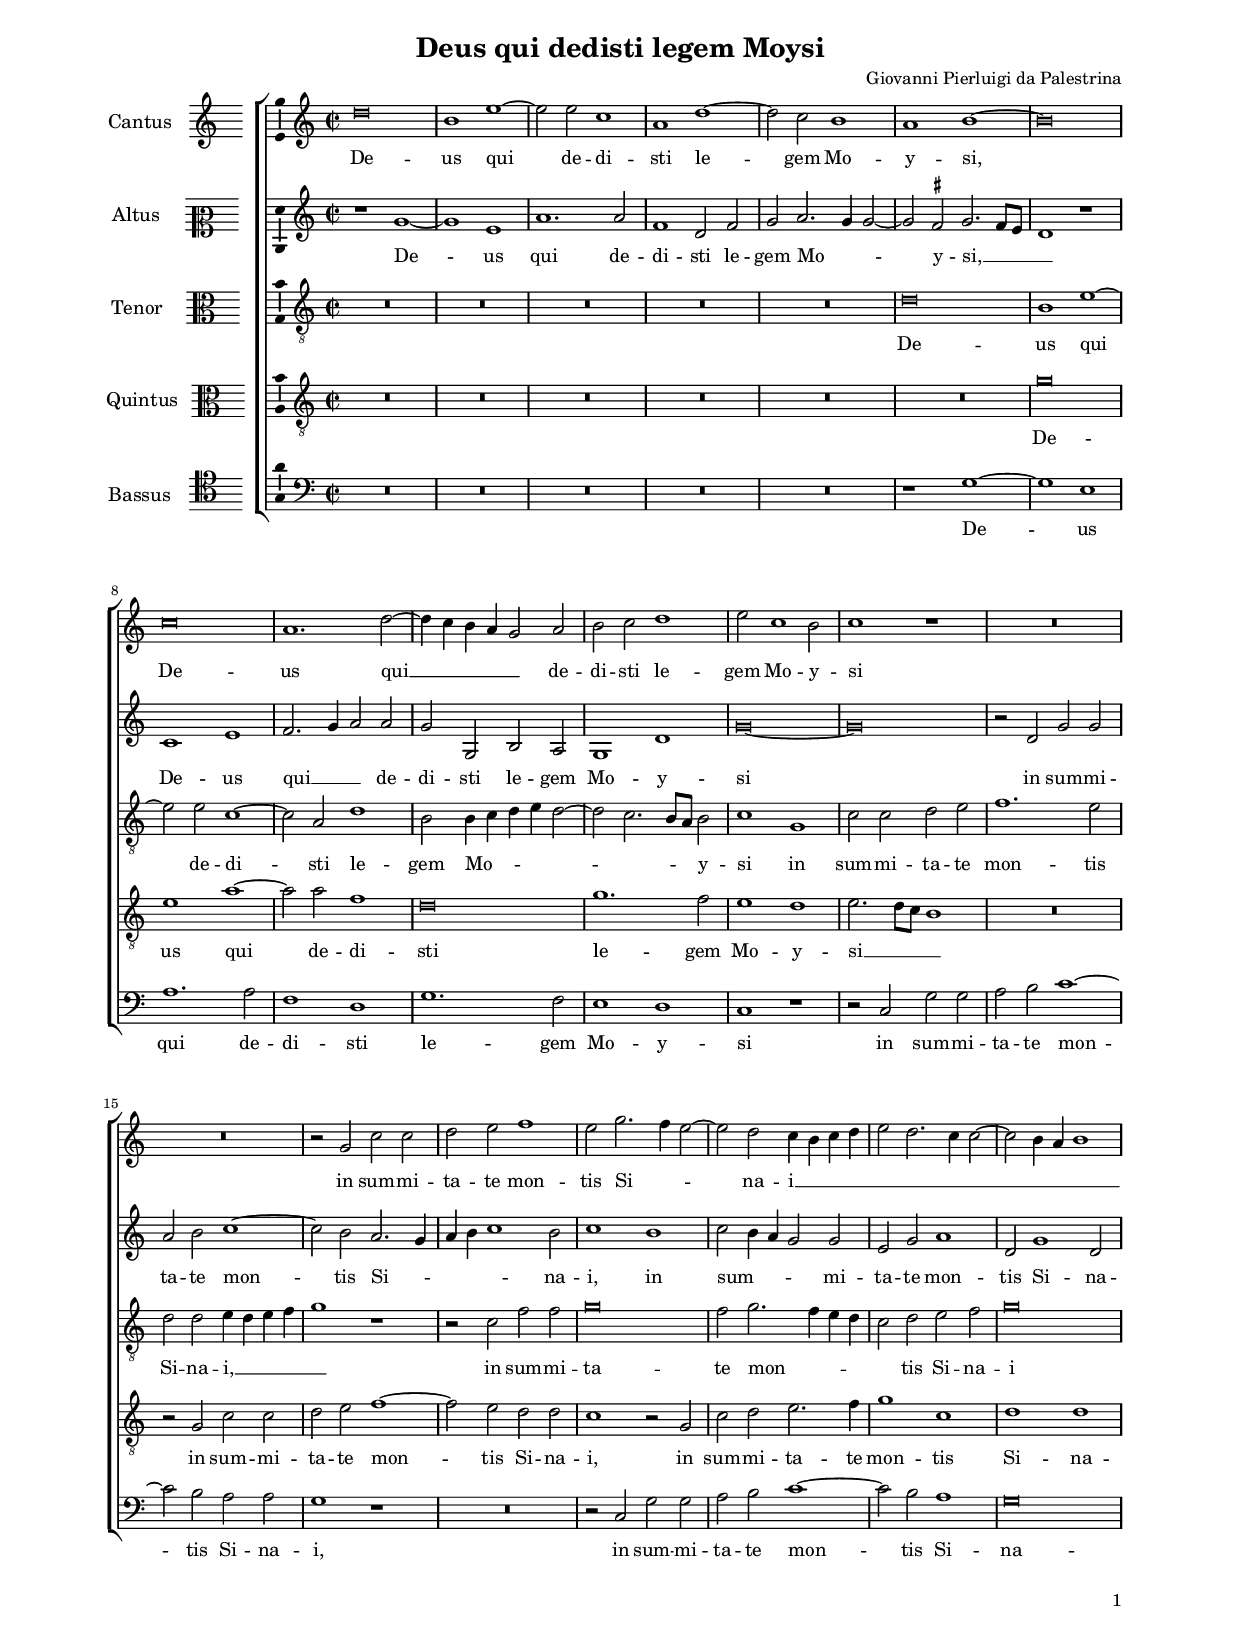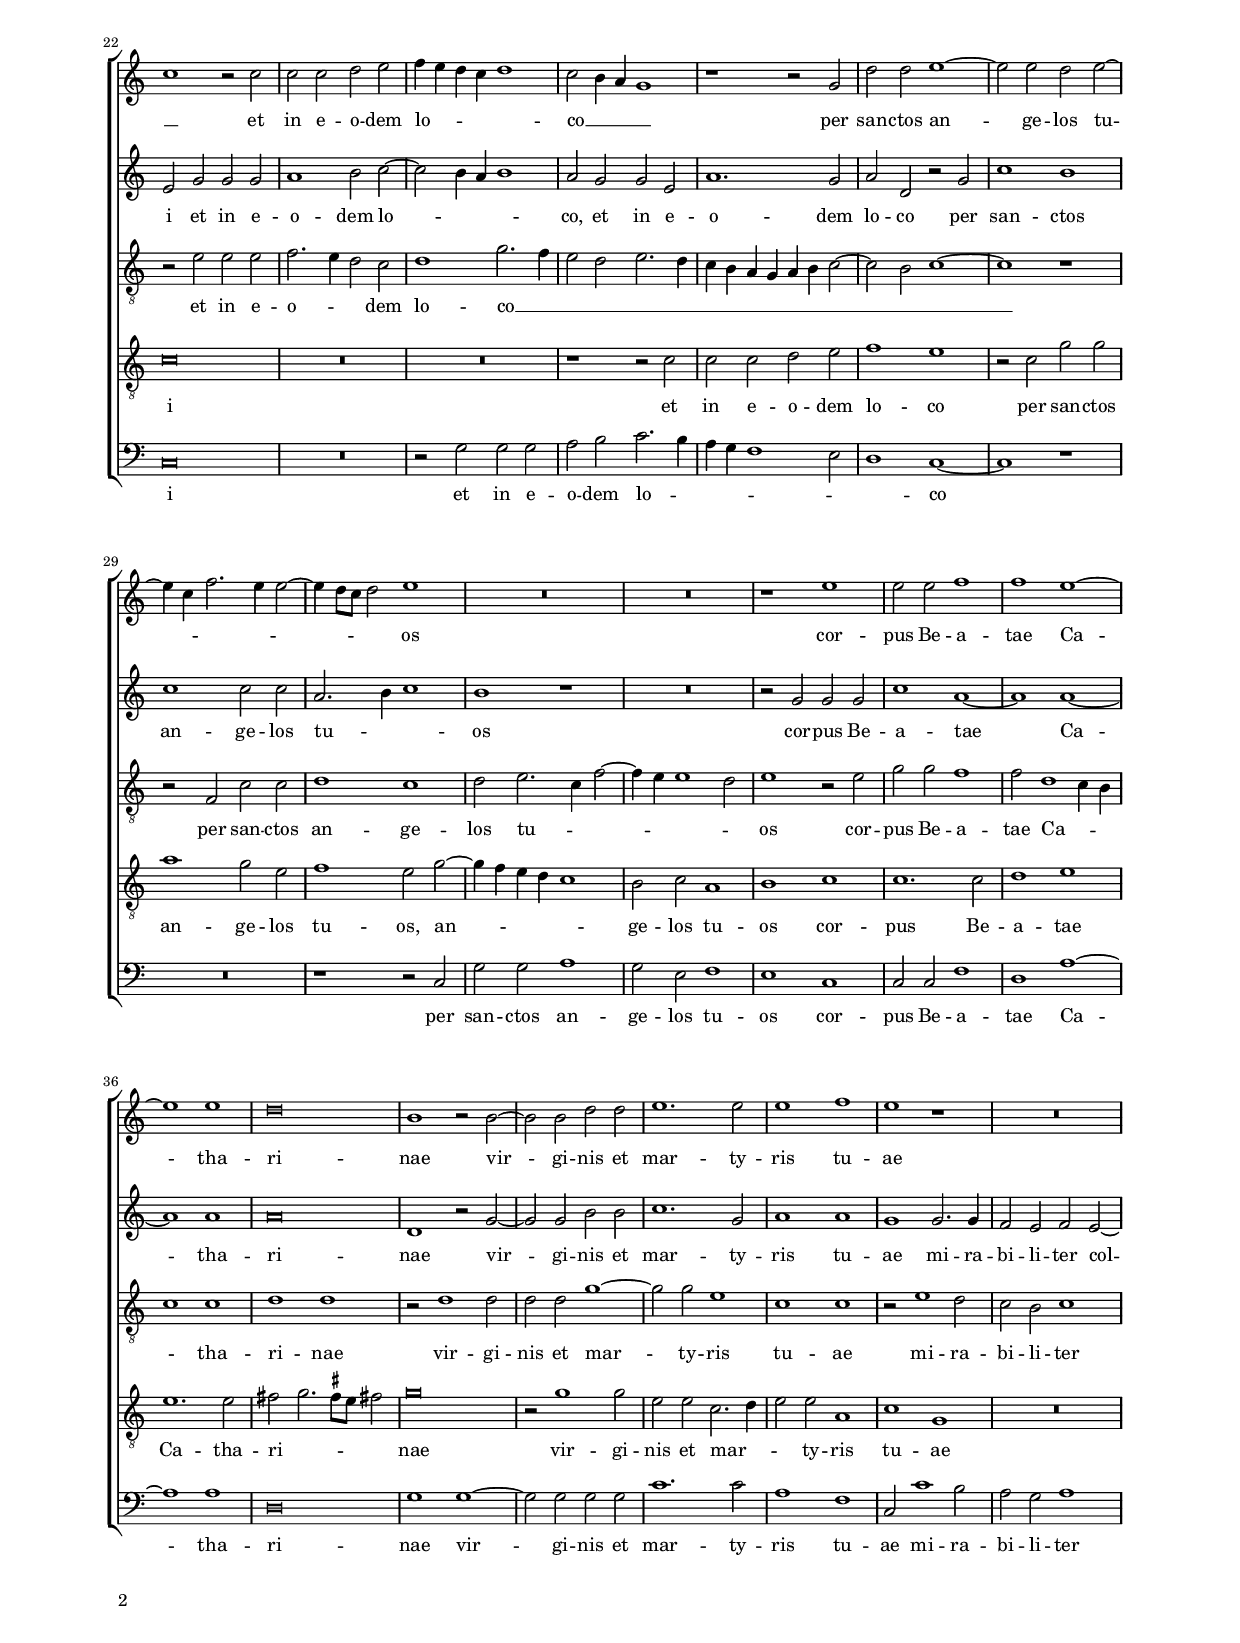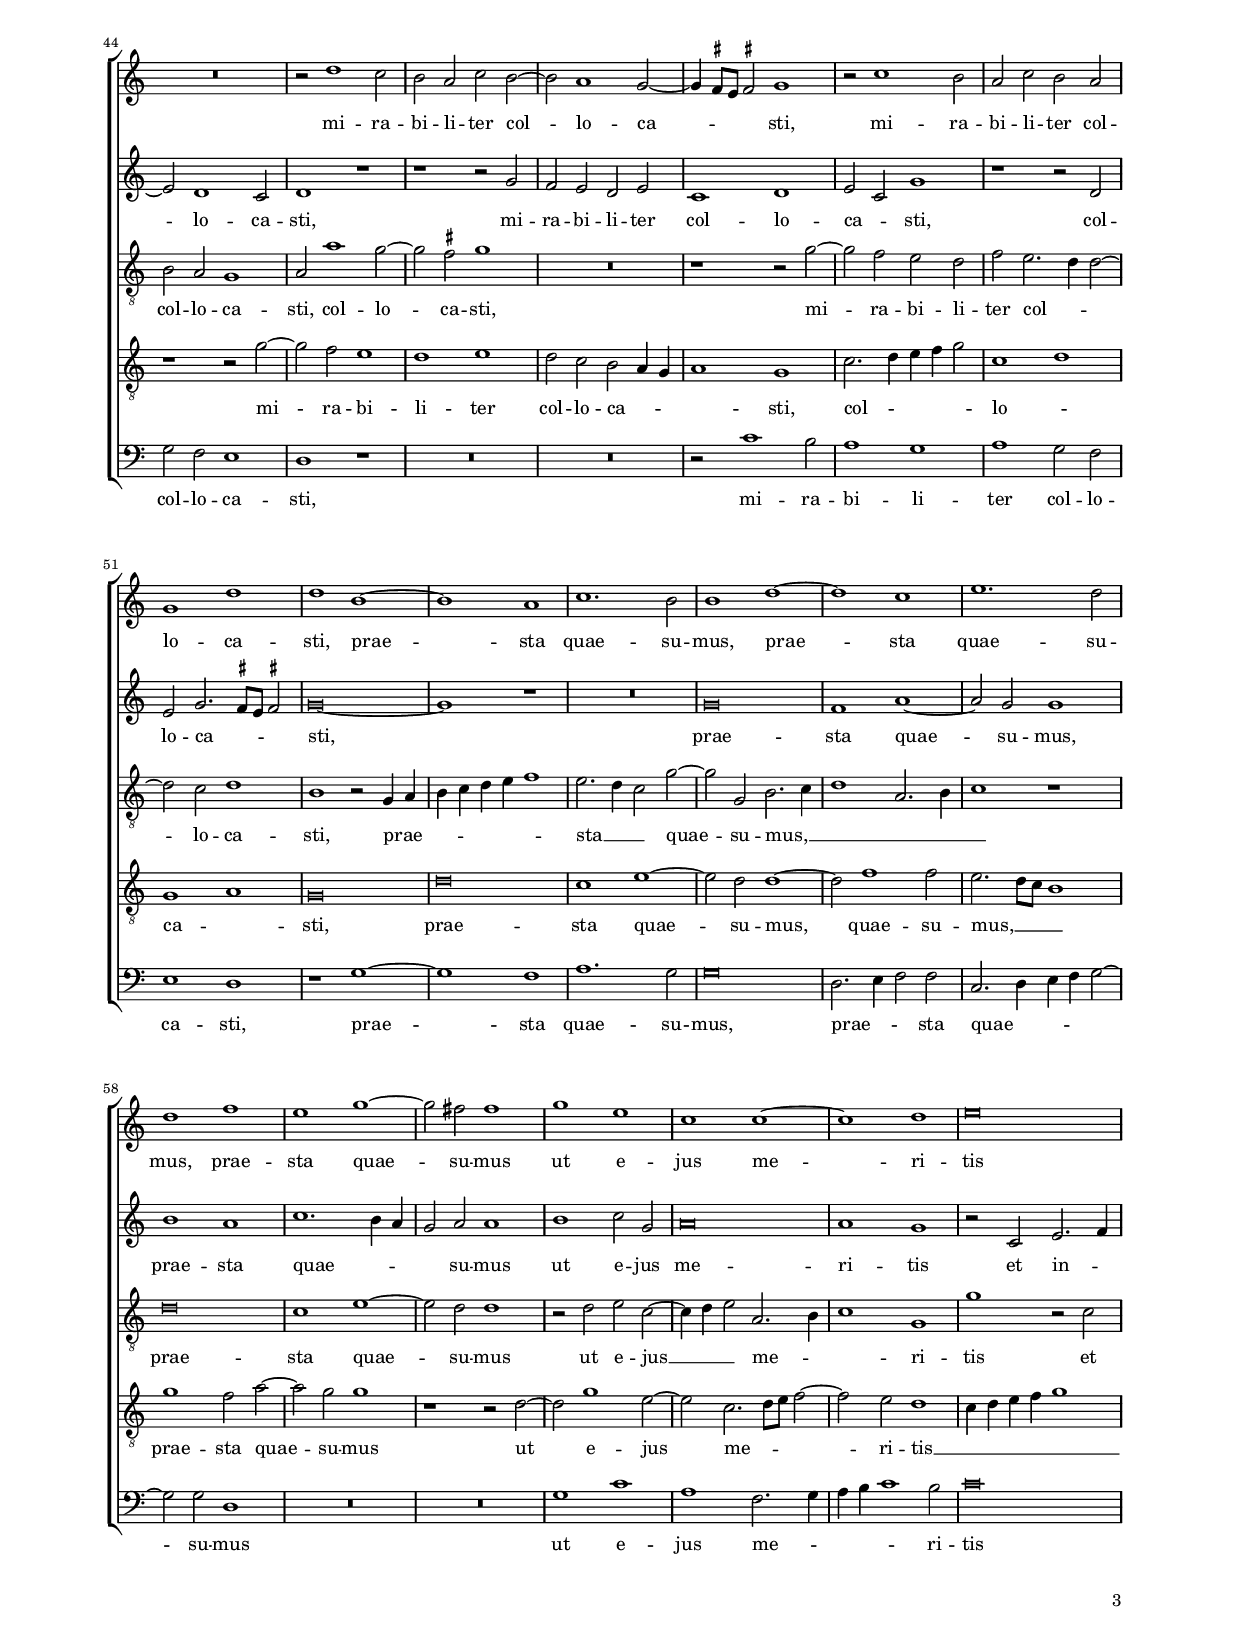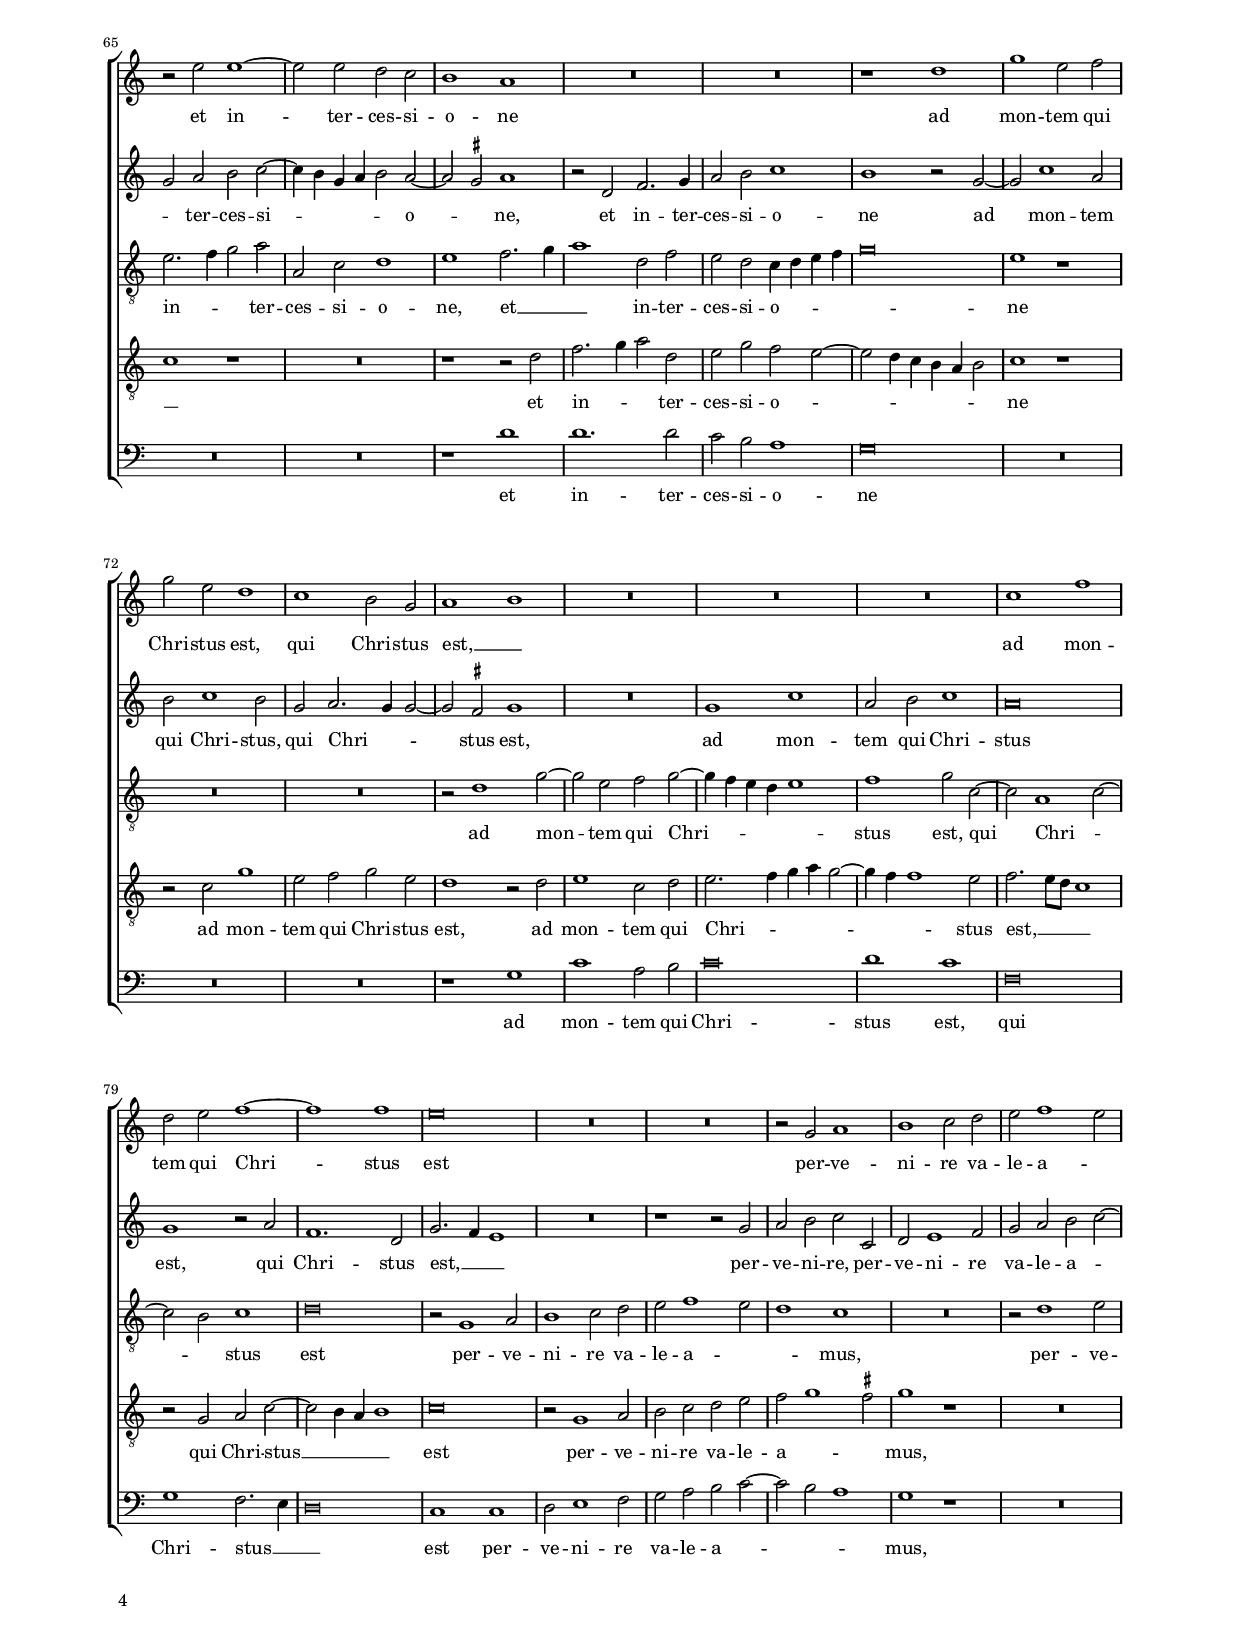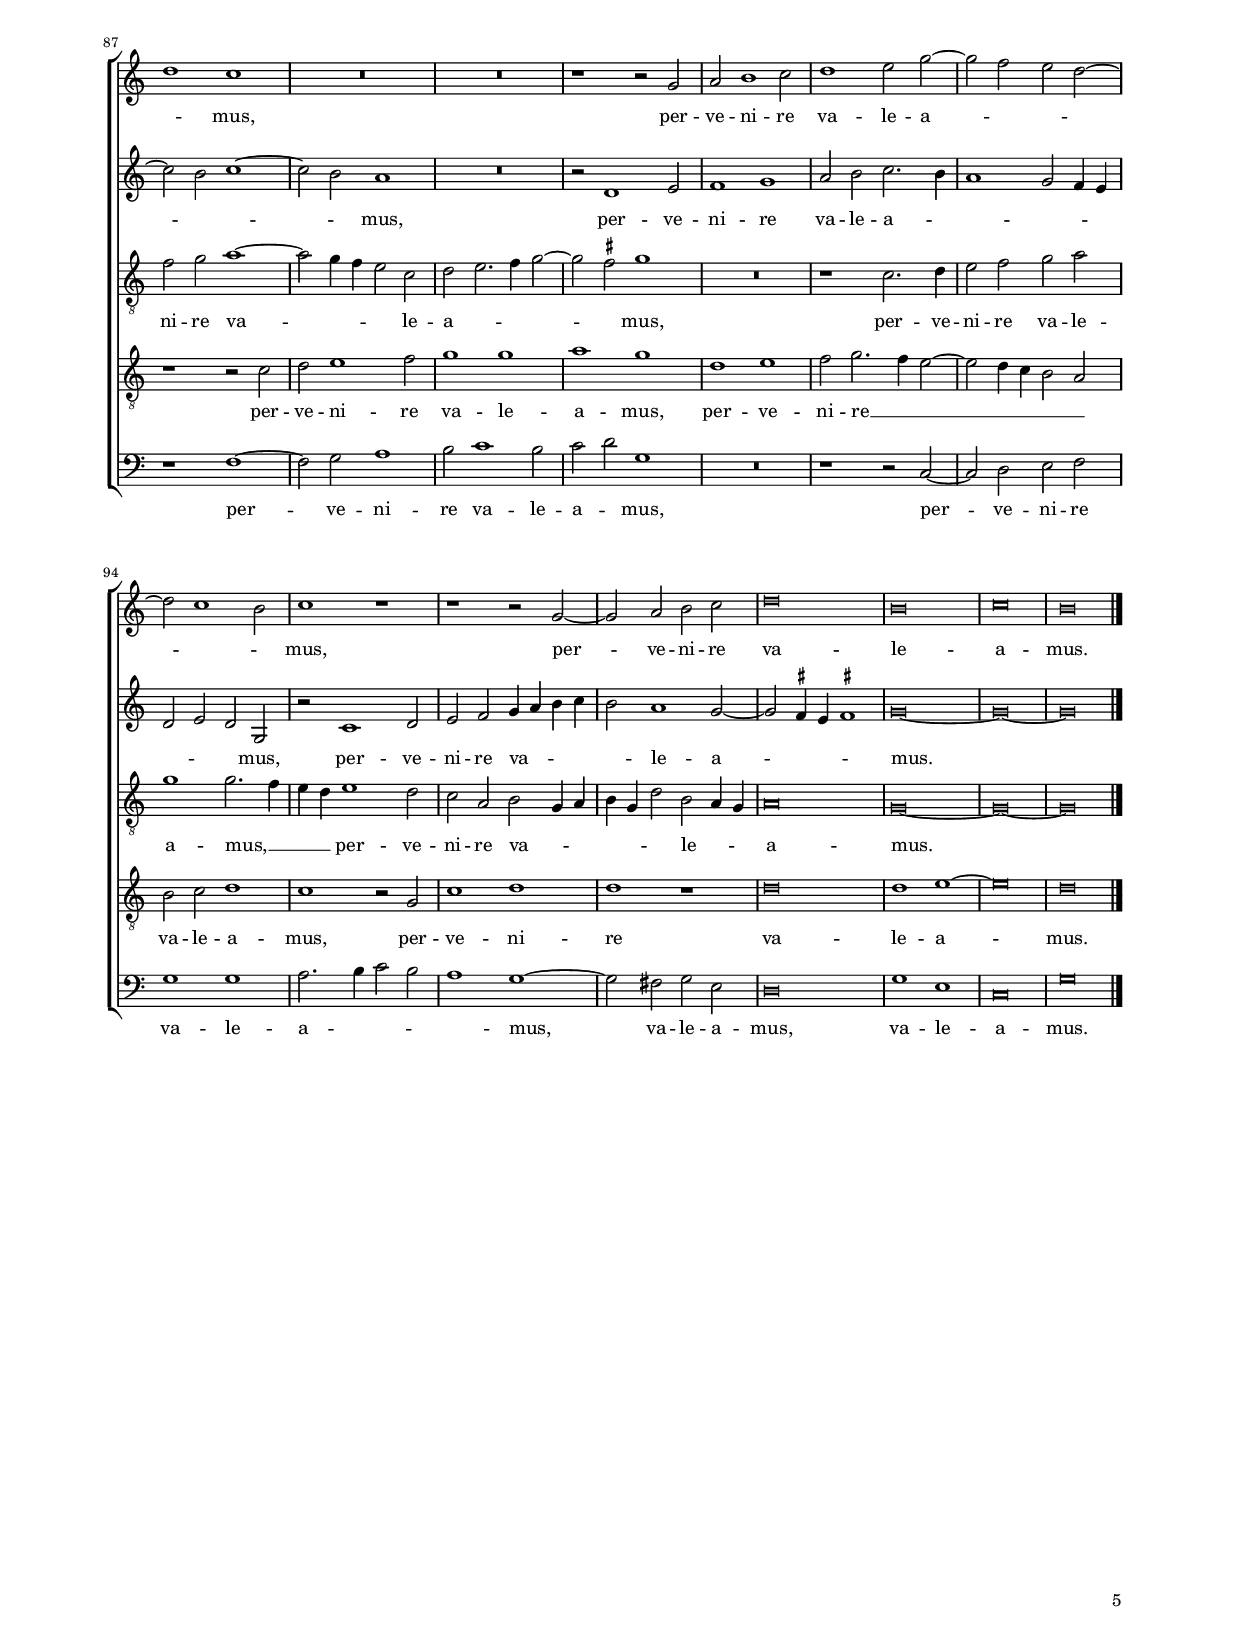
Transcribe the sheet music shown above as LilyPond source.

\header
{
  title="Deus qui dedisti legem Moysi"
  composer="Giovanni Pierluigi da Palestrina"
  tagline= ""
}

\version "2.20.0"
\language deutsch
#(set-global-staff-size 15)
% #(set-default-paper-size "letter")
#(ly:set-option 'point-and-click #f)


\paper
	{
	top-margin = 1.8 \cm
	bottom-margin = 1.2 \cm
	left-margin = 2 \cm
	right-margin = 2 \cm
	ragged-bottom = ##f
	ragged-last-bottom = ##t
	print-page-number = ##f
	system-system-spacing = #'((basic-distance . 17) (minimum-distance . 14) (padding . 7) (strechability . 150))
    oddFooterMarkup=\markup   \fill-line { "" \fromproperty #'page:page-number-string }
    evenFooterMarkup=\markup  \fill-line { \fromproperty #'page:page-number-string "" }
    last-bottom-spacing = #'((basic-distance . 12) (minimum-distance . 7) (padding . 4))
%	systems-per-page = 3
    page-count = 5
    system-count = 14
%	min-systems-per-page = 3
%	print-all-headers = ##t
%	print-first-page-number = ##t
%	first-page-number = 1
	}

	
global = {
    % \set Staff.autoBeaming = ##f
	\key c \major
	\time 2/2 \set Score.measureLength = #(ly:make-moment 2/1)
    \set Score.tempoHideNote = ##t
    \tempo 2 = 90
    \skip 1*2*101 \bar "|."
	}

	ficta = { \once \set suggestAccidentals = ##t }

	forget = #(define-music-function (music) (ly:music?) #{
		\accidentalStyle forget
		$music
		\accidentalStyle default
		#})


incipitcantus = \markup { \score {
	{
	\set Staff.instrumentName = \markup { \fontsize #1 "Cantus" }
	\key c \major
	\clef violin
	s4 \bar ""
	}
	\layout  {
	raggedright = ##t
	indent = 1.6 \cm
	line-width = 2.5\cm
	\context { \Staff \remove Time_signature_engraver }
	\override Staff.Clef.Y-extent = #'(0 . 0)
	}} \hspace #1 }

      
incipitaltus = \markup { \score {
	{
	\set Staff.instrumentName = \markup { \fontsize #1 "Altus" }
	\key c \major
	\clef mezzosoprano
	s4 \bar ""
	}
	\layout  {
	raggedright = ##t
	indent = 1.6 \cm
	line-width = 2.5\cm
	\context { \Staff \remove Time_signature_engraver }
	\override Staff.Clef.Y-extent = #'(0 . 0)
	}} \hspace #1 }


incipittenor = \markup { \score {
	{
	\set Staff.instrumentName = \markup { \fontsize #1 "Tenor" }
	\key c \major
	\clef alto
	s4 \bar ""
	}
	\layout  {
	raggedright = ##t
	indent = 1.6 \cm
	line-width = 2.5\cm
	\context { \Staff \remove Time_signature_engraver }
	\override Staff.Clef.Y-extent = #'(0 . 0)
	}} \hspace #1 }
      
      
incipitquintus = \markup { \score {
	{
	\set Staff.instrumentName = \markup { \fontsize #1 "Quintus" }
	\key c \major
	\clef alto
	s4 \bar ""
	}
	\layout  {
	raggedright = ##t
	indent = 1.6 \cm
	line-width = 2.5\cm
	\context { \Staff \remove Time_signature_engraver }
	\override Staff.Clef.Y-extent = #'(0 . 0)
	}} \hspace #1 }
      
      
incipitbassus = \markup { \score {
	{
	\set Staff.instrumentName = \markup { \fontsize #1 "Bassus" }
	\key c \major
	\clef tenor
	s4 \bar ""
	}
	\layout  {
	raggedright = ##t
	indent = 1.6 \cm
	line-width = 2.5\cm
	\context { \Staff \remove Time_signature_engraver }
	\override Staff.Clef.Y-extent = #'(0 . 0)
	}} \hspace #1 }


cantus =  \relative c''
	{
	d\breve
	h1 e~
	e2 e c1
	a1 d~
%5
	d2 c h1 |
	a1 h~
	h\breve
	c\breve
	a1. d2~
%10
        d4 c h a g2 a
	h2 c d1
	e2 c1 h2
	c1 r
	R\breve
%15
	R\breve |
	r2 g c c
	d2 e f1
	e2 g2. f4 e2~
	e2 d c4 h c d
%20
	e2 d2. c4 c2~ |
	c2 h4 a h1
	c1 r2 c
	c2 c d e
	f4 e d c d1
%25
	c2 h4 a g1 |
	r1 r2 g
	d'2 d e1~
	e2 e d e~
	e4 c f2. e4 e2~
%30
	e4 d8 c d2 e1 |
	R\breve
	R\breve
	r1 e
	e2 e f1
%35
	f1 e~ |
	e1 e
	d\breve
	h1 r2 h~
	h2 h d d
%40
	e1. e2 |
	e1 f
	e1 r
	R\breve
	R\breve
%45
	r2 d1 c2 |
	h2 a c h~
	h2 a1 g2~
	g4 \ficta fis8 e \ficta fis!2 g1
	r2 c1 h2
%50
	a2 c h a |
	g1 d'
	d1 h~
	h1 a
	c1. h2
%55
	h1 d~ |
	d1 c
	e1. d2
	d1 f
	e1 g~
%60
	g2 fis fis1 |
	g1 e
	c1 c~
	c1 d
	e\breve
%65
	r2 e e1~ |
	e2 e d c
	h1 a
	R\breve
	R\breve
%70
	r1 d |
	g1 e2 f
	g2 e d1
	c1 h2 g
	a1 h
%75
	R\breve |
	R\breve
	R\breve
	c1 f
	d2 e f1~
%80
	f1 f |
	e\breve
	R\breve
	R\breve
	r2 g, a1
%85
	h1 c2 d |
	e2 f1 e2
	d1 c
	R\breve
	R\breve
%90
	r1 r2 g |
	a2 h1 c2
	d1 e2 g~
	g2 f e d~
	d2 c1 h2
%95
	c1 r |
	r1 r2 g~
	g2 a h c
	d\breve
	h\breve
%100
	c\breve |
	h\breve |
	}


altus =  \relative c'
        {
	r1 g'~
	g1 e
	a1. a2
	f1 d2 f
%5
	g2 a2. g4 g2~ |
	g2 \ficta fis g2. \forget f8 e
	d1 r
	c1 e
	f2. g4 a2 a
%10
	g2 g, h a |
	g1 d'
	g\breve~
	g\breve
	r2 d g g
%15
	a2 h c1~ |
	c2 h a2. g4
	a4 h c1 h2
	c1 h
	c2 h4 a g2 g
%20
	e2 g a1 |
	d,2 g1 d2
	e2 g g g
	a1 h2 c~
	c2 h4 a h1
%25
	a2 g g e |
	a1. g2
	a2 d, r g
	c1 h
	c1 c2 c
%30
	a2. h4 c1 |
	h1 r
	R\breve
	r2 g g g
	c1 a~
%35
	a1 a~ |
	a1 a
	a\breve
	d,1 r2 g~
	g2 g h h
%40
	c1. g2 |
	a1 a
	g1 g2. g4
	f2 e f e~
	e2 d1 c2
%45
	d1 r |
	r1 r2 g
	f2 e d e
	c1 d
	e2 c g'1
%50
	r1 r2 d |
	e2 g2. \ficta fis8 e \ficta fis!2
	g\breve~
	g1 r
	R\breve
%55
	g\breve |
	f1 a~
	a2 g g1
	h1 a
	c1. h4 a
%60
	g2 a a1 |
	h1 c2 g
	a\breve
	a1 g
	r2 c, e2. f4
%65
	g2 a h c~ |
	c4 h g a h2 a~
	a2 \ficta gis a1
	r2 d, f2. g4
	a2 h c1
%70
	h1 r2 g~ |
	g2 c1 a2
	h2 c1 h2
	g2 a2. g4 g2~
	g2 \ficta fis2 g1
%75
	R\breve |
	g1 c
	a2 h c1
	a\breve
	g1 r2 a
%80
	f1. d2 |
	g2. f4 e1
	R\breve
	r1 r2 g
	a2 h c c,
%85
	d2 e1 f2 |
	g2 a h c~
	c2 h c1~
	c2 h a1
	R\breve
%90
	r2 d,1 e2 |
	f1 g
	a2 h c2. h4
	a1 g2 f4 e
	d2 e d g,
%95
	r2 c1 d2 |
	e2 f g4 a h c
	h2 a1 g2~
	g2 \ficta fis4 e \ficta fis!1
	g\breve~
%100
	g\breve~
        g\breve |
	}


tenor =  \relative c'
	{
	R\breve
	R\breve
	R\breve
	R\breve
%5
	R\breve |
	d\breve
	h1 e~
	e2 e c1~
	c2 a d1
%10
	h2 h4 c d e d2~ |
	d2 c2. h8 a h2
	c1 g
	c2 c d e
	f1. e2
%15
	d2 d e4 d e f |
	g1 r
	r2 c, f f
	g\breve
	f2 g2. f4 e d
%20
        c2 d e f |
	g\breve
	r2 e e e
	f2. e4 d2 c
	d1 g2. f4
%25
        e2 d e2. d4 |
	c4 h a g a h c2~
	c2 h c1~
	c1 r
	r2 f, c' c
%30
	d1 c |
	d2 e2. c4 f2~
	f4 e e1 d2
	e1 r2 e
	g2 g f1
%35
	f2 d1 c4 h |
	c1 c
	d1 d
	r2 d1 d2
	d2 d g1~
%40
	g2 g e1 |
	c1 c
	r2 e1 d2
	c2 h c1
	h2 a g1
%45
	a2 a'1 g2~ |
	g2 \ficta fis g1
	R\breve
	r1 r2 g~
	g2 f e d
%50
	f2 e2. d4 d2~ |
	d2 c d1
	h1 r2 g4 a
	h4 c d e f1
	e2. d4 c2 g'~
%55
	g2 g, h2. c4 |
	d1 a2. h4
	c1 r
	d\breve
	c1 e~
%60
	e2 d d1 |
	r2 d e c~
	c4 d e2 a,2. h4
	c1 g
	g'1 r2 c,
%65
	e2. f4 g2 a |
	a,2 c d1
	e1 f2. g4
	a1 d,2 f
	e2 d c4 d e f
%70
	g\breve |
	e1 r
	R\breve
	R\breve
	r2 d1 g2~
%75
	g2 e f g~ |
	g4 f e d e1
	f1 g2 c,~
	c2 a1 c2~
	c2 h c1
%80
	d\breve |
	r2 g,1 a2
	h1 c2 d
	e2 f1 e2
	d1 c
%85
	R\breve |
	r2 d1 e2
	f2 g a1~
	a2 g4 f e2 c
	d2 e2. f4 g2~
%90
	g2 \ficta fis g1 |
	R\breve
	r1 c,2. d4
	e2 f g a
	g1 g2. f4
%95
	e4 d e1 d2 |
	c2 a h g4 a
	h4 g d'2 h a4 g
	a\breve
	g\breve~
%100
        g\breve~ 
        g\breve |
	}


quintus  =  \relative c'
	{
	R\breve
	R\breve
	R\breve
	R\breve
%5
	R\breve |
	R\breve
	g'\breve
	e1 a~
	a2 a f1
%10
	d\breve |
	g1. f2
	e1 d
	e2. d8 c h1
	R\breve
%15
	r2 g c c |
	d2 e f1~
	f2 e d d
	c1 r2 g
	c2 d e2. f4
%20
	g1 c, |
	d1 d
	c\breve
	R\breve
	R\breve
%25
	r1 r2 c |
	c2 c d e
	f1 e
	r2 c g' g
	a1 g2 e
%30
	f1 e2 g~ |
	g4 f e d c1
	h2 c a1
	h1 c
	c1. c2
%35
	d1 e |
	e1. e2
	fis2 g2. \ficta fis!8 e fis!2
	g\breve
	r2 g1 g2
%40
	e2 e c2. d4 |
	e2 e a,1
	c1 g
	R\breve
	r1 r2 g'~
%45
	g2 f e1 |
	d1 e
	d2 c h a4 g
	a1 g
	c2. d4 e f g2
%50
	c,1 d |
	g,1 a
	g\breve
	d'\breve
	c1 e~
%55
	e2 d d1~ |
	d2 f1 f2
	e2. d8 c h1
	g'1 f2 a~
	a2 g g1
%60
	r1 r2 d~ |
	d2 g1 e2~
	e2 c2. d8 e f2~
	f2 e d1
	c4 d e f g1
%65
	c,1 r |
	R\breve
	r1 r2 d
	f2. g4 a2 d,
	e2 g f e~
%70
	e2 d4 c h a h2 |
	c1 r
	r2 c g'1
	e2 f g e
	d1 r2 d
%75
	e1 c2 d |
	e2. f4 g a g2~
	g4 f f1 e2
	f2. e8 d c1
	r2 g a c~
%80
	c2 h4 a h1 |
	c\breve
	r2 g1 a2
	h2 c d e
	f2 g1 \ficta fis2
%85
	g1 r |
	R\breve
	r1 r2 c,
	d2 e1 f2
	g1 g
%90
	a1 g |
	d1 e
	f2 g2. f4 e2~
	e2 d4 c h2 a
	h2 c d1
%95
	c1 r2 g |
	c1 d
	d1 r
	d\breve
	d1 e~
%100
        e\breve
	d\breve |
	}


bassus  =  \relative c
	{
	R\breve
	R\breve
	R\breve
	R\breve
%5
	R\breve |
	r1 g'~
	g1 e
	a1. a2
	f1 d
%10
	g1. f2 |
	e1 d
	c1 r
	r2 c g' g
	a2 h c1~
%15
	c2 h a a |
	g1 r
	R\breve
	r2 c, g' g
	a2 h c1~
%20
	c2 h a1 |
	g\breve
	c,\breve
	R\breve
	r2 g' g g
%25
	a2 h c2. h4 |
	a4 g f1 e2
	d1 c~
	c1 r
	R\breve
%30
	r1 r2 c |
	g'2 g a1
	g2 e f1
	e1 c1
	c2 c f1
%35
	d1 a'~ |
	a1 a
	d,\breve
	g1 g~
	g2 g g g
%40
	c1. c2 |
	a1 f
	c2 c'1 h2
	a2 g a1
	g2 f e1
%45
	d1 r |
	R\breve
        R\breve
	r2 c'1 h2
	a1 g
%50
	a1 g2 f |
	e1 d
	r1 g~
	g1 f
	a1. g2
%55
	g\breve |
	d2. e4 f2 f
	c2. d4 e4 f g2~
	g2 g d1
	R\breve
%60
	R\breve |
	g1 c
	a1 f2. g4
	a4 h c1 h2
	c\breve
%65
	R\breve |
	R\breve
	r1 d
	d1. d2
	c2 h a1
%70
	g\breve |
	R\breve
	R\breve
	R\breve
	r1 g
%75
	c1 a2 h |
	c\breve
	d1 c
	f,\breve
	g1 f2. e4
%80
	d\breve |
	c1 c
	d2 e1 f2
	g2 a h c~
	c2 h a1
%85
	g1 r |
	R\breve
	r1 f~
	f2 g a1
	h2 c1 h2
%90
	c2 d g,1 |
	R\breve
	r1 r2 c,~
	c2 d e f
	g1 g
%95
	a2. h4 c2 h |
	a1 g~
	g2 fis g e
	d\breve
	g1 e
%100
	c\breve
	g'\breve |
	}


lyricscantus = \lyricmode {
	De -- us qui de -- di -- sti le -- gem Mo -- y -- si,
        De -- us qui __ _ _ _ _ de -- di -- sti le -- gem Mo -- y -- si
        in sum -- mi -- ta -- te mon -- tis Si -- _ _ na -- i __ _ _ _ _ _ _ _ _ _ _ _
        et in e -- o -- dem lo -- _ _ _ _ co __ _ _ _
        per san -- ctos an -- ge -- los tu -- _ _ _ _ _ _ _ os
        cor -- pus Be -- a -- tae Ca -- tha -- ri -- nae vir -- gi -- nis
        et mar -- ty -- ris tu -- ae
        mi -- ra -- bi -- li -- ter col -- lo -- ca -- _ _ _ sti,
        mi -- ra -- bi -- li -- ter col -- lo -- ca -- sti,
        prae -- sta quae -- su -- mus,
        prae -- sta quae -- su -- mus,
        prae -- sta quae -- su -- mus
        ut e -- jus me -- ri -- tis et in -- ter -- ces -- si -- o -- ne
        ad mon -- tem
        qui Chri -- stus est,
        qui Chri -- stus est, __ _
        ad mon -- tem
        qui Chri -- stus est
        per -- ve -- ni -- re va -- le -- a -- _ _ mus,
        per -- ve -- ni -- re va -- le -- a -- _ _ _ _ _ mus,
        per -- ve -- ni -- re va -- le -- a -- mus.
	}


lyricsaltus = \lyricmode {
	De -- us qui de -- di -- sti le -- gem Mo -- _ _ y -- si, __ _ _ _
        De -- us qui __ _ _ de -- di -- sti le -- gem Mo -- y -- si
        in sum -- mi -- ta -- te mon -- tis Si -- _ _ _ _ na -- i,
        in sum -- _ _ _ mi -- ta -- te mon -- tis Si -- na -- i
        et in e -- o -- dem lo -- _ _ _ co,
        et in e -- o -- dem lo -- co
        per san -- ctos an -- ge -- los tu -- _ _ os
        cor -- pus Be -- a -- tae Ca -- tha -- ri -- nae vir -- gi -- nis
        et mar -- ty -- ris tu -- ae
        mi -- ra -- bi -- li -- ter col -- lo -- ca -- sti,
        mi -- ra -- bi -- li -- ter col -- lo -- ca -- _ sti,
        col -- lo -- ca -- _ _ _ sti,
        prae -- sta quae -- su -- mus,
        prae -- sta quae -- _ _ _ su -- mus
        ut e -- jus me -- ri -- tis et in -- _ _ ter -- ces -- si -- _ _ _ _ o -- _ ne,
        et in -- ter -- ces -- si -- o -- ne
        ad mon -- tem
        qui Chri -- stus,
        qui Chri -- _ _ stus est,
        ad mon -- tem
        qui Chri -- stus est,
        qui Chri -- stus est, __ _ _
        per -- ve -- ni -- re,
        per -- ve -- ni -- re va -- le -- a -- _ _ _ _ mus,
        per -- ve -- ni -- re va -- le -- a -- _ _ _ _ _ _ _ _ mus,
        per -- ve -- ni -- re va -- _ _ _ _ le -- a -- _ _ _ mus.
	}


lyricstenor = \lyricmode {
	De -- us qui de -- di -- sti le -- gem Mo -- _ _ _ _ _ _ _ y -- si
        in sum -- mi -- ta -- te mon -- tis Si -- na -- i, __ _ _ _ _
        in sum -- mi -- ta -- te mon -- _ _ _ _ tis Si -- na -- i
        et in e -- o -- _ _ dem lo -- co __ _ _ _ _ _ _ _ _ _ _ _ _ _ _
        per san -- ctos an -- ge -- los tu -- _ _ _ _ _ os
        cor -- pus Be -- a -- tae Ca -- _ _ _ tha -- ri -- nae vir -- gi -- nis
        et mar -- ty -- ris tu -- ae
        mi -- ra -- bi -- li -- ter col -- lo -- ca -- sti,
        col -- lo -- ca -- sti,
        mi -- ra -- bi -- li -- ter col -- _ _ lo -- ca -- sti,
        prae -- _ _ _ _ _ _ sta __ _ _ quae -- su -- mus, __ _ _ _ _ _
        prae -- sta quae -- su -- mus
        ut e -- jus __ _ _ me -- _ _ ri -- tis et in -- _ _ ter -- ces -- si -- o -- ne,
        et __ _ _ in -- ter -- ces -- si -- o -- _ _ _ _ ne
        ad mon -- tem
        qui Chri -- _ _ _ _ stus est,
        qui Chri -- _ _ stus est
        per -- ve -- ni -- re va -- le -- a -- _ _ mus,
        per -- ve -- ni -- re va -- _ _ _ le -- a -- _ _ _ _ mus,
        per -- ve -- ni -- re va -- le -- a -- mus, __ _ _ _
        per -- ve -- ni -- re va -- _ _ _ _ _ le -- _ _ a -- mus.
	}


lyricsquintus = \lyricmode {
	De -- us qui de -- di -- sti le -- gem Mo -- y -- si __ _ _ _
        in sum -- mi -- ta -- te mon -- tis Si -- na -- i,
        in sum -- mi -- ta -- te mon -- tis Si -- na -- i
        et in e -- o -- dem lo -- co
        per san -- ctos an -- ge -- los tu -- os,
        an -- _ _ _ _ ge -- los tu -- os
        cor -- pus Be -- a -- tae Ca -- tha -- ri -- _ _ _ _ nae vir -- gi -- nis
        et mar -- _ _ ty -- ris tu -- ae
        mi -- ra -- bi -- li -- ter col -- lo -- ca -- _ _ _ sti,
        col -- _ _ _ _ lo -- _ ca -- _ sti,
        prae -- sta quae -- su -- mus,
        quae -- su -- mus, __ _ _ _
        prae -- sta quae -- su -- mus
        ut e -- jus me -- _ _ _ ri -- tis __ _ _ _ _ _ _ et in -- _ _ ter -- ces -- si -- o -- _ _ _ _ _ _ ne
        ad mon -- tem
        qui Chri -- stus est,
        ad mon -- tem
        qui Chri -- _ _ _ _ _ _ stus est, __ _ _ _
        qui Chri -- stus __ _ _ _ est
        per -- ve -- ni -- re va -- le -- a -- _ _ mus,
        per -- ve -- ni -- re va -- le -- a -- mus,
        per -- ve -- ni -- re __ _ _ _ _ _ _ va -- le -- a -- mus,
        per -- ve -- ni -- re va -- le -- a -- mus.
	}


lyricsbassus = \lyricmode {
	De -- us qui de -- di -- sti le -- gem Mo -- y -- si
        in sum -- mi -- ta -- te mon -- tis Si -- na -- i,
        in sum -- mi -- ta -- te mon -- tis Si -- na -- i
        et in e -- o -- dem lo -- _ _ _ _ _ _ co
        per san -- ctos an -- ge -- los tu -- os
        cor -- pus Be -- a -- tae Ca -- tha -- ri -- nae vir -- gi -- nis
        et mar -- ty -- ris tu -- ae
        mi -- ra -- bi -- li -- ter col -- lo -- ca -- sti,
        mi -- ra -- bi -- li -- ter col -- lo -- ca -- sti,
        prae -- sta quae -- su -- mus,
        prae -- _ _ sta quae -- _ _ _ _ su -- mus
        ut e -- jus me -- _ _ _ _ ri -- tis et in -- ter -- ces -- si -- o -- ne
        ad mon -- tem
        qui Chri -- stus est,
        qui Chri -- stus __ _ _ est
        per -- ve -- ni -- re va -- le -- a -- _ _ _ mus,
        per -- ve -- ni -- re va -- le -- a -- _ mus,
        per -- ve -- ni -- re va -- le -- a -- _ _ _ _ mus,
        va -- le -- a -- mus,
        va -- le -- a -- mus.
	}


\score
{  
  % \transpose {
	\new ChoirStaff \with { \override StaffGrouper.staff-staff-spacing.basic-distance = #12 }
	<<

	\new Staff << \global
	\new Voice="v1" {
		\set Staff.instrumentName=\incipitcantus
%		\set Staff.instrumentName= "S"
		\set Staff.midiInstrument = "reed organ"
		\clef violin
		\cantus }
	\new Lyrics \lyricsto "v1" {\lyricscantus }
	>>


	\new Staff << \global
	\new Voice="v2" {
		\set Staff.instrumentName=\incipitaltus
%		\set Staff.instrumentName= "A"
		\set Staff.midiInstrument = "reed organ"
		\clef violin 
		\altus}
	\new Lyrics \lyricsto "v2" {\lyricsaltus }
	>>


	\new Staff << \global
	\new Voice="v3" {
		\set Staff.instrumentName=\incipittenor
%		\set Staff.instrumentName= "T"
		\set Staff.midiInstrument = "reed organ"
		\clef "G_8"
		\tenor }
	\new Lyrics \lyricsto "v3" {\lyricstenor }
	>>


	\new Staff << \global
	\new Voice="v5" {
		\set Staff.instrumentName=\incipitquintus
%		\set Staff.instrumentName= "Q"
		\set Staff.midiInstrument = "reed organ"
		\clef "G_8"
		\quintus}
	\new Lyrics \lyricsto "v5" {\lyricsquintus }
	>>


	\new Staff << \global
	\new Voice="v4" {
		\set Staff.instrumentName=\incipitbassus
%		\set Staff.instrumentName= "B"
		\set Staff.midiInstrument = "reed organ"
		\clef bass 
		\bassus }
	\new Lyrics \lyricsto "v4" {\lyricsbassus}
	>>
	>>
	% } % transpose

	\layout
	{
	indent = 2.5\cm
	\context { \Lyrics \override VerticalAxisGroup.nonstaff-relatedstaff-spacing.padding = #1.4 }
%	\context { \Lyrics \override LyricText.font-size = #1 }
	\context { \Staff \override TimeSignature.break-visibility = #end-of-line-invisible }
	\context { \Staff \consists "Ambitus_engraver" }
%   \context { \Staff \consists "Custos_engraver" }
%   \context { \Staff \override Custos.style = #'mensural }
%	\context { \Voice \override Slur.transparent = ##t }
	\context { \Score \override BarNumber.padding = #2 }
	\context { \Voice \override NoteHead.style = #'baroque }
	}

\midi
	{
    	
	}

}


% EOF
